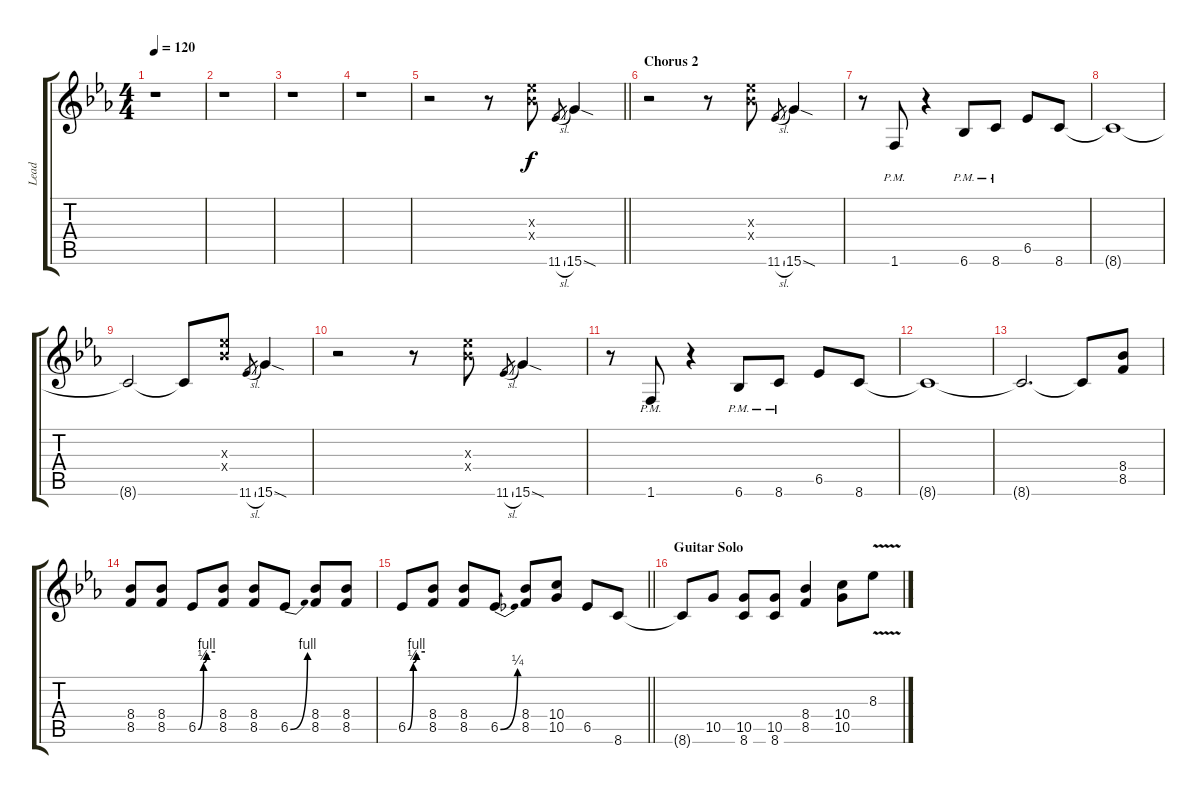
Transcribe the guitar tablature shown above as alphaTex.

\track ("Lead" "Lead") {instrument distortionguitar}
\staff {score tabs}
\tuning (E4 B3 G3 D3 A2 E2) {hide}
\ts (4 4)
\tempo 120
\clef g2
\ks cminor
r.1{dy f} |
r.1 |
r.1 |
r.1 |
\barLineRight lightlight
r.2 r.8 (8.3{x} 8.4{x}).8 11.6{sl}.8{gr} 15.6{sod}.4 |
\section ("" "Chorus 2")
r.2 r.8 (8.3{x} 8.4{x}).8 11.6{sl}.8{gr} 15.6{sod}.4 |
r.8 1.6{pm}.8 r.4 6.6{pm}.8 8.6{pm}.8 6.5.8 8.6.8 |
8.6{t}.1 |
8.6{t}.2 8.6{t}.8 (8.3{x} 8.4{x}).8 11.6{sl}.8{gr} 15.6{sod}.4 |
r.2 r.8 (8.3{x} 8.4{x}).8 11.6{sl}.8{gr} 15.6{sod}.4 |
r.8 1.6{pm}.8 r.4 6.6{pm}.8 8.6{pm}.8 6.5.8 8.6.8 |
8.6{t}.1 |
8.6{t}.2{d} 8.6{t}.8 (8.4 8.5).8 |
(8.4 8.5).8 (8.4 8.5).8 6.5{be (custom 0 0 19 2 30 4 60 4)}.8 (8.4 8.5).8 (8.4 8.5).8 6.5{be (bend 0 0 60 4)}.8 (8.4 8.5).8 (8.4 8.5).8 |
\barLineRight lightlight
6.5{be (custom 0 0 19 2 30 4 60 4)}.8 (8.4 8.5).8 (8.4 8.5).8 6.5{be (bend 0 0 60 1)}.8 (8.4 8.5).8 (10.4 10.5).8 6.5.8 8.6.8 |
\section ("" "Guitar Solo")
8.6{t}.8 10.5.8{volume 10} (10.5 8.6).8 (10.5 8.6).8 (8.4 8.5).4 (10.4 10.5).8 8.3{v}.8
